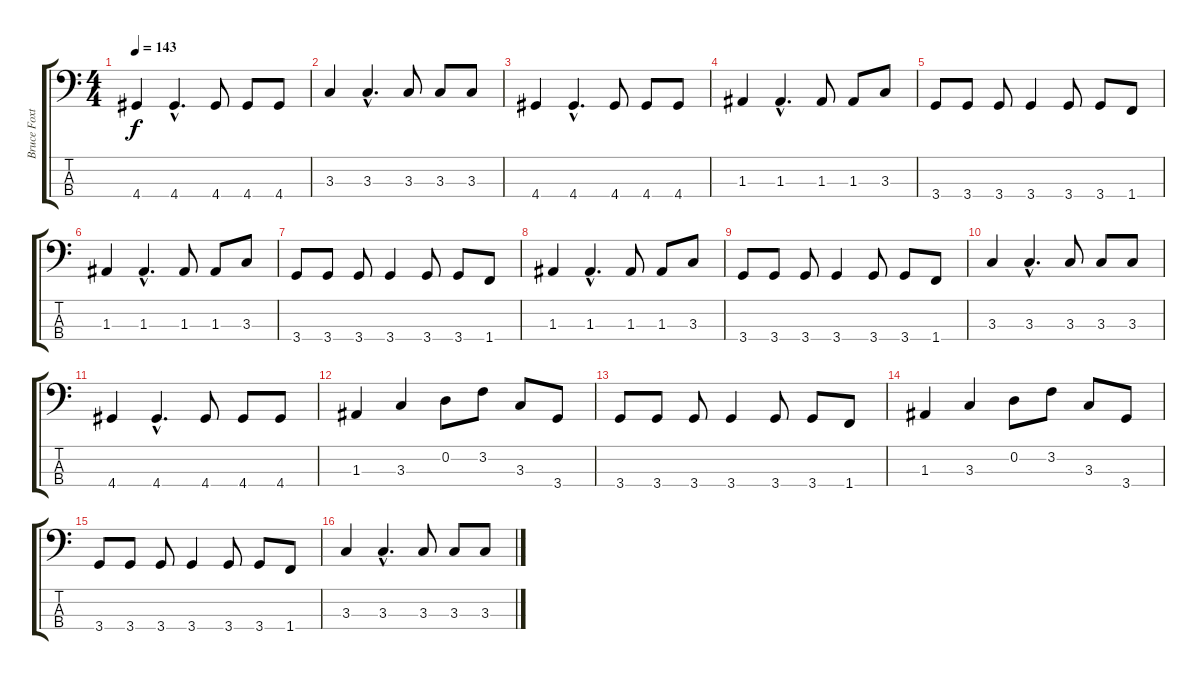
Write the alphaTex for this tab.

\track ("Bruce Foxton" "Bruce Foxt") {instrument electricbassfinger}
\staff {score tabs}
\tuning (G2 D2 A1 E1) {hide}
\ts (4 4)
\tempo 143
\clef f4
\ks c
4.4.4{dy f} 4.4{hac}.4{d} 4.4.8 4.4.8 4.4.8 |
3.3.4 3.3{hac}.4{d} 3.3.8 3.3.8 3.3.8 |
4.4.4 4.4{hac}.4{d} 4.4.8 4.4.8 4.4.8 |
1.3.4 1.3{hac}.4{d} 1.3.8 1.3.8 3.3.8 |
3.4.8 3.4.8 3.4.8 3.4.4 3.4.8 3.4.8 1.4.8 |
1.3.4 1.3{hac}.4{d} 1.3.8 1.3.8 3.3.8 |
3.4.8 3.4.8 3.4.8 3.4.4 3.4.8 3.4.8 1.4.8 |
1.3.4 1.3{hac}.4{d} 1.3.8 1.3.8 3.3.8 |
3.4.8 3.4.8 3.4.8 3.4.4 3.4.8 3.4.8 1.4.8 |
3.3.4 3.3{hac}.4{d} 3.3.8 3.3.8 3.3.8 |
4.4.4 4.4{hac}.4{d} 4.4.8 4.4.8 4.4.8 |
1.3.4 3.3.4 0.2.8 3.2.8 3.3.8 3.4.8 |
3.4.8 3.4.8 3.4.8 3.4.4 3.4.8 3.4.8 1.4.8 |
1.3.4 3.3.4 0.2.8 3.2.8 3.3.8 3.4.8 |
3.4.8 3.4.8 3.4.8 3.4.4 3.4.8 3.4.8 1.4.8 |
3.3.4 3.3{hac}.4{d} 3.3.8 3.3.8 3.3.8
